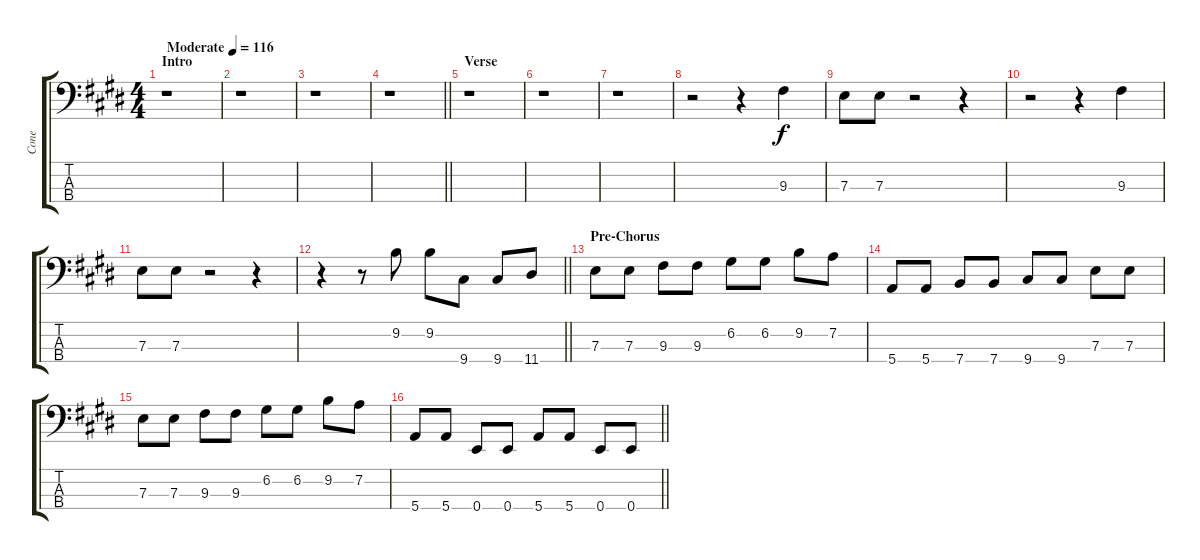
\track ("Cone" "Cone") {instrument electricbasspick}
\staff {score tabs}
\tuning (G2 D2 A1 E1) {hide}
\ts (4 4)
\section ("" "Intro")
\tempo (116 "Moderate")
\clef f4
\ks e
r.1{dy f instrument electricbasspick} |
r.1 |
r.1 |
\barLineRight lightlight
r.1 |
\section ("" "Verse")
r.1 |
r.1 |
r.1 |
r.2 r.4 9.3.4 |
7.3.8 7.3.8 r.2 r.4 |
r.2 r.4 9.3.4 |
7.3.8 7.3.8 r.2 r.4 |
\barLineRight lightlight
r.4 r.8 9.2.8 9.2.8 9.4.8 9.4.8 11.4.8 |
\section ("" "Pre-Chorus")
7.3.8 7.3.8 9.3.8 9.3.8 6.2.8 6.2.8 9.2.8 7.2.8 |
5.4.8 5.4.8 7.4.8 7.4.8 9.4.8 9.4.8 7.3.8 7.3.8 |
7.3.8 7.3.8 9.3.8 9.3.8 6.2.8 6.2.8 9.2.8 7.2.8 |
\barLineRight lightlight
5.4.8 5.4.8 0.4.8 0.4.8 5.4.8 5.4.8 0.4.8 0.4.8
